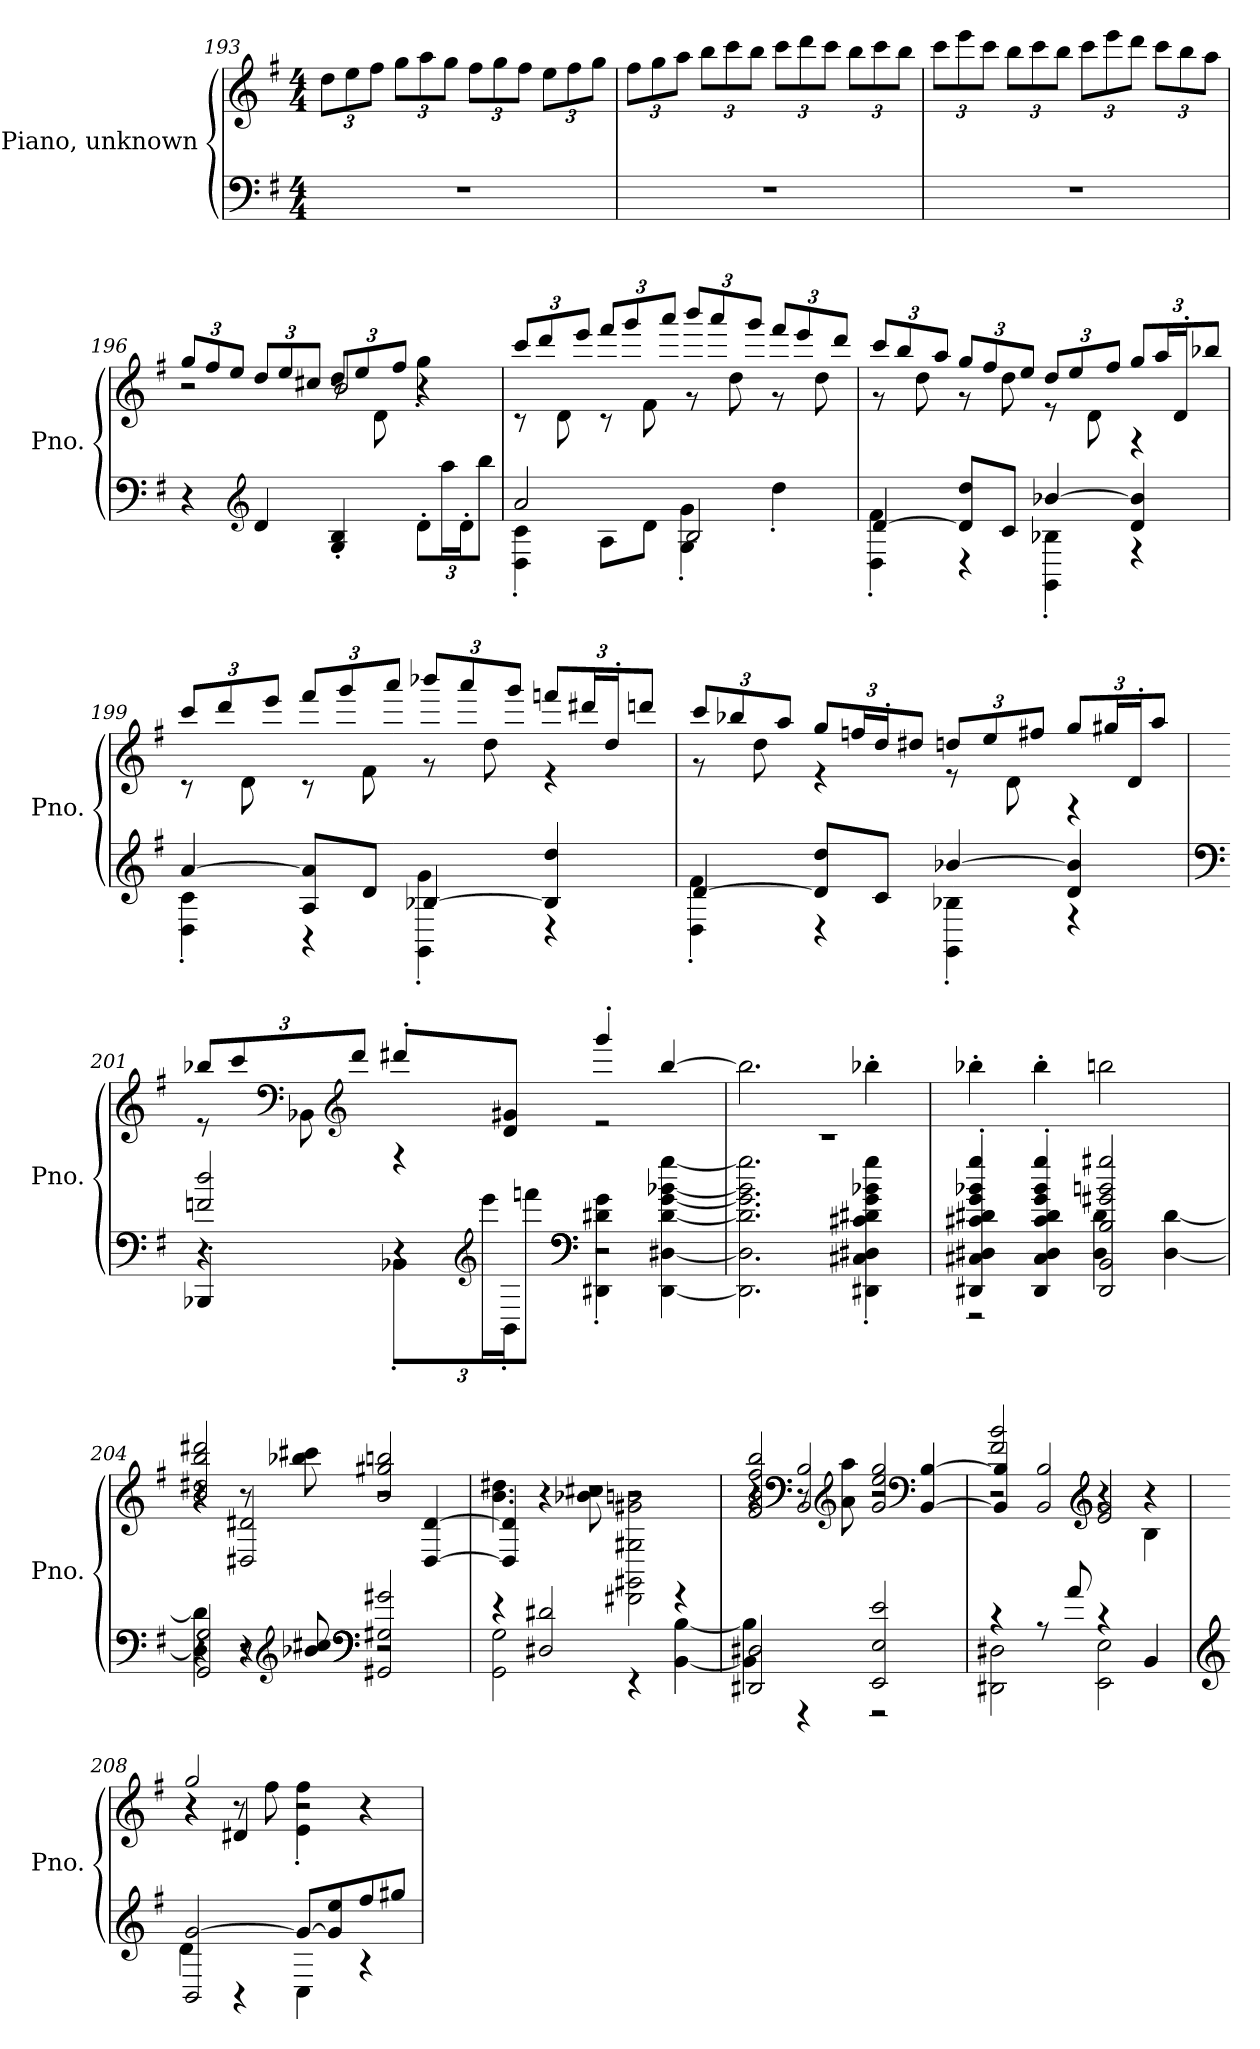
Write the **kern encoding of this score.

**kern	**kern
*part1	*part1
*staff2	*staff1
*I"Piano, unknown	*
*I'Pno.	*
*clefF4	*clefG2
*k[f#]	*k[f#]
*M4/4	*M4/4
*	*Xbrackettup
=193	=193
1r	12dd\L
.	12ee\
.	12ff#\J
.	12gg\L
.	12aa\
.	12gg\J
.	12ff#\L
.	12gg\
.	12ff#\J
.	12ee\L
.	12ff#\
.	12gg\J
=194	=194
1r	12ff#\L
.	12gg\
.	12aa\J
.	12bb\L
.	12ccc\
.	12bb\J
.	12ccc\L
.	12ddd\
.	12ccc\J
.	12bb\L
.	12ccc\
.	12bb\J
!!LO:LB:g=z
=195	=195
1r	12ccc\L
.	12eee\
.	12ccc\J
.	12bb\L
.	12ccc\
.	12bb\J
.	12ccc\L
.	12eee\
.	12ddd\J
.	12ccc\L
.	12bb\
.	12aa\J
=196	=196
*	*^
*	*	*^
4r	12gg/L	2r	2r
.	12ff#/	.	.
.	12ee/J	.	.
*clefG2	*	*	*
4d/	12dd/L	.	.
.	12ee/	.	.
.	12cc#X/J	.	.
4G/' 4B/'	12dd/L	8r	2b/
.	12ee/	.	.
.	.	8d\	.
.	12ff#/J	.	.
*Xbrackettup	*	*	*
12d'\L	4r	4gg'\	.
24aa\L	.	.	.
24d'\J	.	.	.
12bb\J	.	.	.
*	*	*v	*v
!!LO:LB:g=z
=197	=197	=197
*^	*	*
2a/	4D\' 4c\'	12ccc/L	8r
.	.	12ddd/	.
.	.	.	8d\
.	.	12eee/J	.
.	8A\L	12fff#/L	8r
.	.	12ggg/	.
.	8d\J	.	8f#\
.	.	12aaa/J	.
2B/	4G\' 4g\'	12bbb/L	8r
.	.	12aaa/	.
.	.	.	8dd\
.	.	12ggg/J	.
.	4dd'\	12fff#/L	8r
.	.	12eee/	.
.	.	.	8dd\
.	.	12ddd/J	.
=198	=198	=198	=198
[4d/	4D\' 4f#\'	12ccc/L	8r
.	.	12bb/	.
.	.	.	8dd\
.	.	12aa/J	.
8d/] 8dd/L	4r	12gg/L	8r
.	.	12ff#/	.
8c/J	.	.	8dd\
.	.	12ee/J	.
[4b-X/	4GG\' 4B-X\'	12dd/L	8r
.	.	12ee/	.
.	.	.	8d\
.	.	12ff#/J	.
4d/ 4b-/]	4r	12gg/L	4r
.	.	24aa/L	.
.	.	24d'/J	.
.	.	12bb-X/J	.
!!LO:PB:g=z	!!
=199	=199	=199	=199
[4a/	4D\' 4c\'	12ccc/L	8r
.	.	12ddd/	.
.	.	.	8d\
.	.	12eee/J	.
8A/ 8a/]L	4r	12fff#/L	8r
.	.	12ggg/	.
8d/J	.	.	8f#\
.	.	12aaa/J	.
[4B-X/	4GG\' 4g\'	12bbb-X/L	8r
.	.	12aaa/	.
.	.	.	8dd\
.	.	12ggg/J	.
4B-/] 4dd/	4r	12fffn/L	4r
.	.	24ddd#X/L	.
.	.	24dd'/J	.
.	.	12dddn/J	.
=200	=200	=200	=200
[4d/	4D\' 4f#\'	12ccc/L	8r
.	.	12bb-X/	.
.	.	.	8dd\
.	.	12aa/J	.
8d/] 8dd/L	4r	12gg/L	4r
.	.	24ffn/L	.
8c/J	.	24dd'/J	.
.	.	12dd#X/J	.
[4b-X/	4GG\' 4B-X\'	12ddn/L	8r
.	.	12ee/	.
.	.	.	8d\
.	.	12ff#X/J	.
4d/ 4b-/]	4r	12gg/L	4r
.	.	24gg#X/L	.
.	.	24d'/J	.
.	.	12aa/J	.
*v	*v	*	*
!!LO:LB:g=z	!!
=201	=201	=201
*clefF4	*	*
*^	*	*
*	*^	*	*
2fn/ 2dd/	4r	4BBB-X'/	12bb-X/L	8r
.	.	.	12ccc/	.
*	*	*	*clefF4	*
.	.	.	.	8BB-X\
*	*	*	*clefG2	*
.	.	.	12ddd/J	.
.	12BB-X'\L	4r	8ddd#X'/L	4r
*clefG2	*	*	*	*
.	24eee\L	.	.	.
.	24BB-'\J	.	8d/ 8g#X/J	.
.	12fffn\J	.	.	.
*clefF4	*	*	*	*
2r	4DD#X\' 4d#X\' 4g\'	2r	4ggg'/	2r
.	[4DD#\ [4D#X\ [4d#\ [4g\ [4b-X\ [4gg\	.	[4bb-/	.
*	*v	*v	*	*
*	*	*v	*v
=202	=202	=202
1r	2.DD#\] 2.D#\] 2.d#\] 2.g\] 2.b-\] 2.gg\]	2.bb-\]
.	4DD#X\' 4C#X\' 4D#X\' 4c#X\' 4d#X\' 4g\' 4b-X\' 4gg\'	4bb-X'\
=203	=203	=203
4DD#X/' 4C#X/' 4D#X/' 4c#X/' 4d#X/' 4g/' 4b-X/' 4gg/'	2r	4bb-X'\
4DD#/' 4C#/' 4D#/' 4c#/' 4d#/' 4g/' 4b-/' 4gg/'	.	4bb-'\
2DD#/ 2BB/ 2B/ 2g#X/ 2bn/ 2gg#X/	4D#\ 4d#\	2bbn\
.	[4D#\ [4d#\	.
!!LO:LB:g=z
=204	=204	=204
*	*^	*^
*	*	*	*	*^
4r	4D#\] 4d#\]	2GG/ 2G/	2b/ 2dd#X/ 2bb/ 2ddd#X/	4r	4r
8r	4r	.	.	8r	2D#X/ 2d#X/
*clefG2	*	*	*	*	*
8b-X/ 8cc#X/	.	.	.	8bb-X\ 8ccc#X\	.
*clefF4	*	*	*	*	*
2GG#X/ 2G#X/ 2g#X/	2r	2r	2b/ 2gg#X/ 2bbn/	2r	.
.	.	.	.	.	[4D#/ [4d#/
*	*v	*v	*	*	*
=205	=205	=205	=205	=205
4r	2GG\ 2G\	1r	4.b\ 4.dd#X\	4D#/] 4d#/]
2D#X/ 2d#X/	.	.	.	4r
.	.	.	8b-X\ 8cc#X\	.
.	4r	.	2DD#X\ 2GG#X\ 2G#X\ 2g#X\ 2bn\	2r
4r	[4BB\ [4B\	.	.	.
=206	=206	=206	=206	=206
2DD#X/ 2D#X/	4BB\] 4B\]	2f#/ 2b/ 2ff#/ 2bb/	4r	4r
*	*	*clefF4	*	*
.	4r	.	8r	2BB/ 2B/
*	*	*clefG2	*	*
.	.	.	8a\ 8aa\	.
2EE/ 2E/ 2e/	2r	2g/ 2ee/ 2gg/	2r	.
*	*	*clefF4	*	*
.	.	.	.	[4BB/ [4B/
=207	=207	=207	=207	=207
4r	2DD#X\ 2D#X\	2f#/ 2b/	2r	4BB/] 4B/]
8r	.	.	.	2BB/ 2B/
8a/	.	.	.	.
*	*	*clefG2	*	*
4r	2EE\ 2E\	2e/ 2g/	4r	.
4BB/	.	.	4B\	4r
!!LO:LB:g=z	!!	!!
=208	=208	=208	=208	=208
*clefG2	*	*	*	*
2BB/ [2g/	4d\	2gg/	4r	4r
.	4r	.	8r	4d#X/
.	.	.	8ff#\	.
8g/L_	4C\	2r	4e\' 4ff#\'	2r
8g/] 8ee/	.	.	.	.
8ff#/	4r	.	4r	.
8gg#X/J	.	.	.	.
*v	*v	*	*	*
*	*v	*v	*v
=	=
*-	*-
